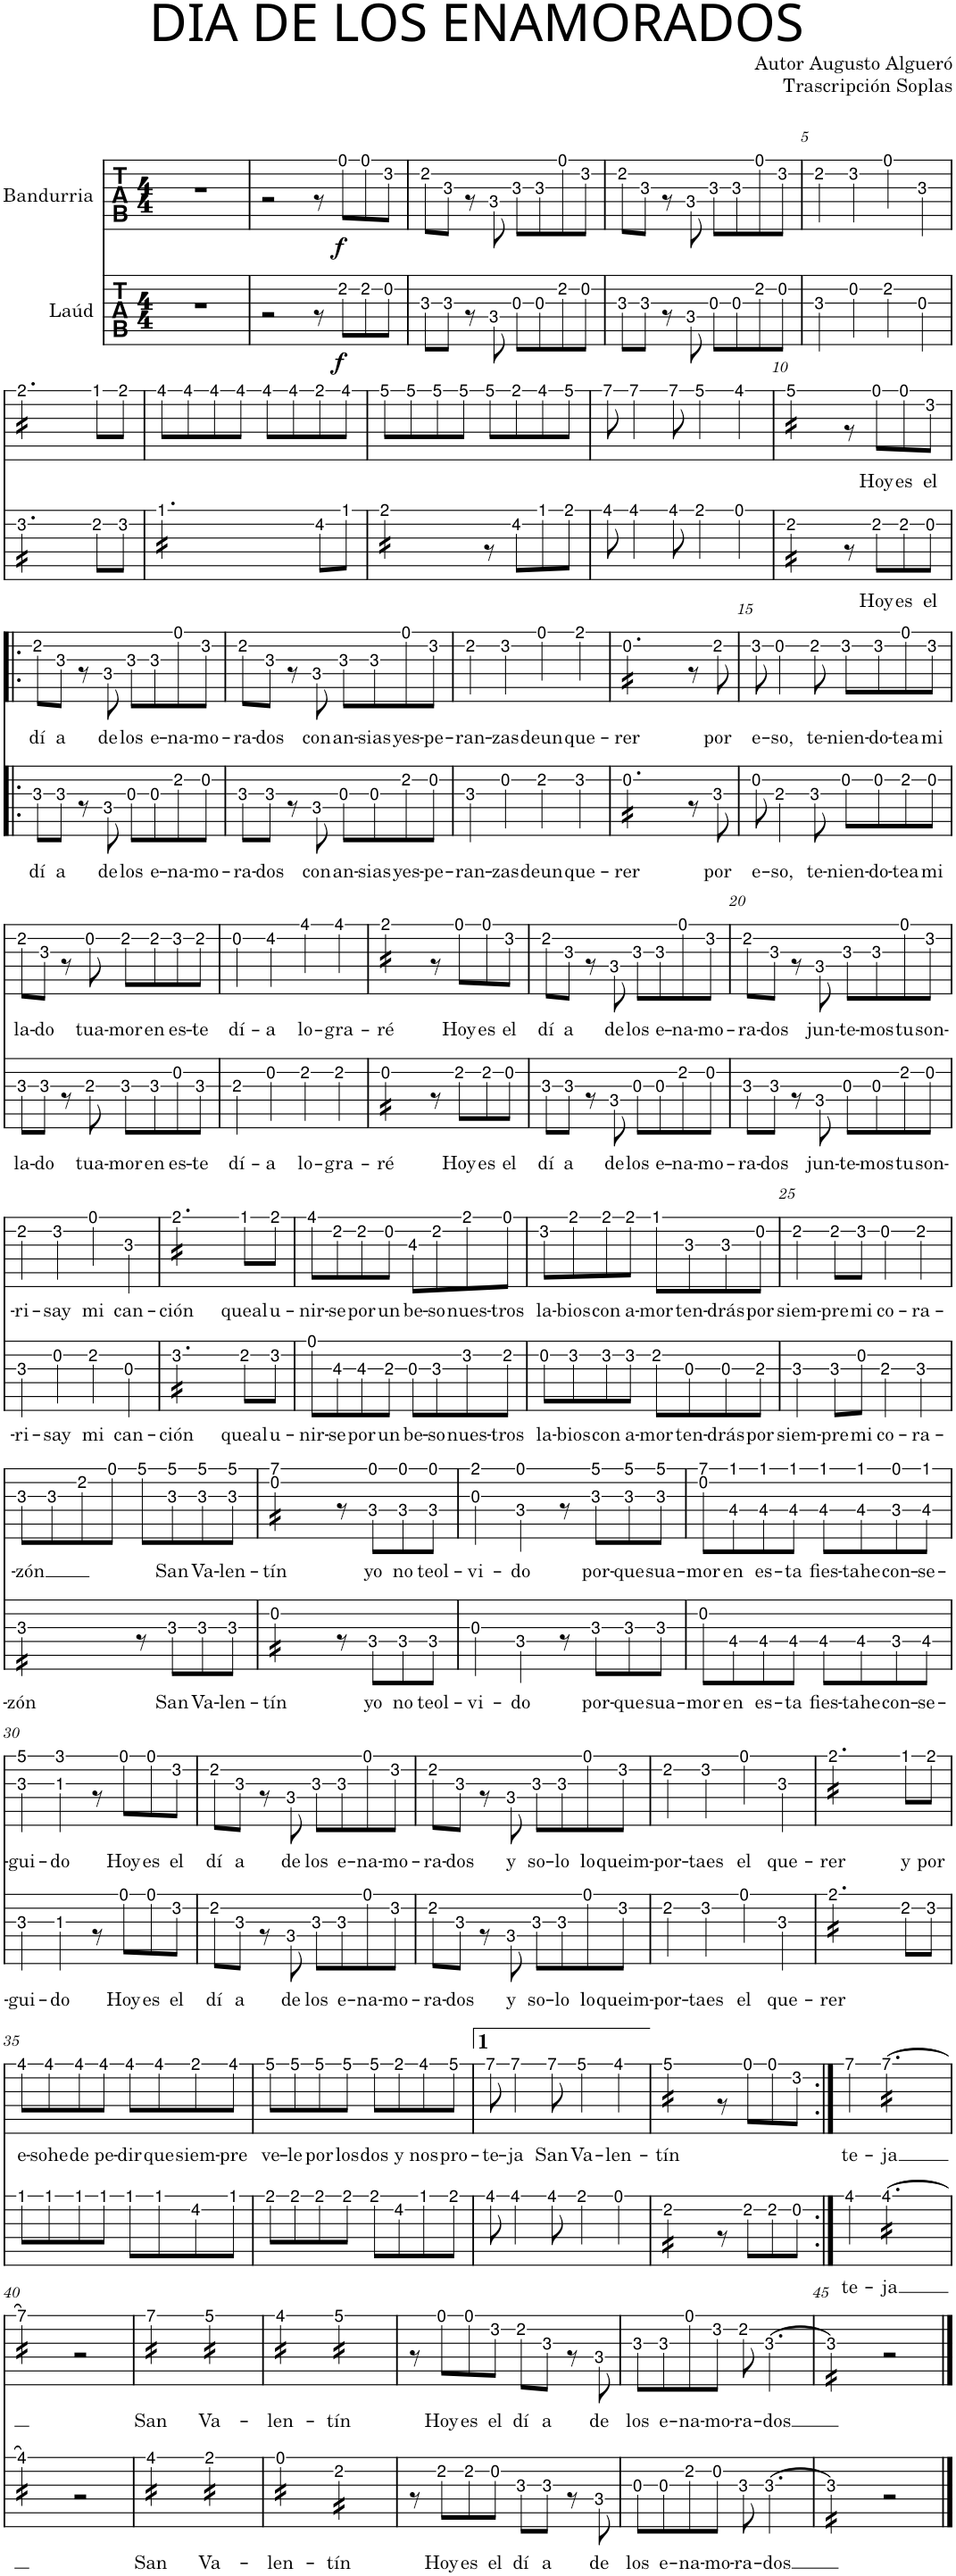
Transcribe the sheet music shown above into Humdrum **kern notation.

**kern	**text	**dynam	**kern	**text	**dynam
*part2	*part2	*part2	*part1	*part1	*part1
*staff2	*staff2	*staff2	*staff1	*staff1	*staff1
*I"Laúd	*	*	*I"Bandurria	*	*
*stria6	*	*	*stria6	*	*
*	*	*	*	*	*
*k[f#c#]	*	*	*k[f#c#]	*	*
*M4/4	*	*	*M4/4	*	*
=1	=1	=1	=1	=1	=1
1r	.	.	1r	.	.
=2	=2	=2	=2	=2	=2
2r	.	.	2r	.	.
8r	.	.	8r	.	.
!	!	!LO:DY:b	!	!	!LO:DY:b
8f#\L	.	f	8a\L	.	f
8f#\	.	.	8a\	.	.
8e\J	.	.	8g\J	.	.
=3	=3	=3	=3	=3	=3
8d\L	.	.	8f#\L	.	.
8d\J	.	.	8d\J	.	.
8r	.	.	8r	.	.
8A\	.	.	8A\	.	.
8B\L	.	.	8d\L	.	.
8B\	.	.	8d\	.	.
8f#\	.	.	8a\	.	.
8e\J	.	.	8g\J	.	.
=4	=4	=4	=4	=4	=4
8d\L	.	.	8f#\L	.	.
8d\J	.	.	8d\J	.	.
8r	.	.	8r	.	.
8A\	.	.	8A\	.	.
8B\L	.	.	8d\L	.	.
8B\	.	.	8d\	.	.
8f#\	.	.	8a\	.	.
8e\J	.	.	8g\J	.	.
=5	=5	=5	=5	=5	=5
4d\	.	.	4f#\	.	.
4e\	.	.	4g\	.	.
4f#\	.	.	4a\	.	.
4B\	.	.	4d\	.	.
!!LO:LB:g=z
=6	=6	=6	=6	=6	=6
2.g\	.	.	2.b\	.	.
8f#\L	.	.	8a#X\L	.	.
8g\J	.	.	8b\J	.	.
=7	=7	=7	=7	=7	=7
2.a#X\	.	.	8cc#\L	.	.
.	.	.	8cc#\	.	.
.	.	.	8cc#\	.	.
.	.	.	8cc#\J	.	.
.	.	.	8cc#\L	.	.
.	.	.	8cc#\	.	.
8g#X\L	.	.	8b\	.	.
8a#\J	.	.	8cc#\J	.	.
=8	=8	=8	=8	=8	=8
2b\	.	.	8dd\L	.	.
.	.	.	8dd\	.	.
.	.	.	8dd\	.	.
.	.	.	8dd\J	.	.
8r	.	.	8dd\L	.	.
8g#X\L	.	.	8b\	.	.
8a#X\	.	.	8cc#\	.	.
8b\J	.	.	8dd\J	.	.
=9	=9	=9	=9	=9	=9
8cc#\	.	.	8ee\	.	.
4cc#\	.	.	4ee\	.	.
8cc#\	.	.	8ee\	.	.
4b\	.	.	4dd\	.	.
4a\	.	.	4cc#\	.	.
=10	=10	=10	=10	=10	=10
2f#\	.	.	2dd\	.	.
8r	.	.	8r	.	.
!	!LO:LY:b	!	!	!LO:LY:b	!
8f#\L	Hoy	.	8a\L	Hoy	.
!	!LO:LY:b	!	!	!LO:LY:b	!
8f#\	es	.	8a\	es	.
!	!LO:LY:b	!	!	!LO:LY:b	!
8e\J	el	.	8g\J	el	.
!!LO:LB:g=z
=11!|:	=11!|:	=11!|:	=11!|:	=11!|:	=11!|:
!	!LO:LY:b	!	!	!LO:LY:b	!
8d\L	dí	.	8f#\L	dí	.
!	!LO:LY:b	!	!	!LO:LY:b	!
8d\J	a	.	8d\J	a	.
8r	.	.	8r	.	.
!	!LO:LY:b	!	!	!LO:LY:b	!
8A\	de	.	8A\	de	.
!	!LO:LY:b	!	!	!LO:LY:b	!
8B\L	los	.	8d\L	los	.
!	!LO:LY:b	!	!	!LO:LY:b	!
8B\	e-	.	8d\	e-	.
!	!LO:LY:b	!	!	!LO:LY:b	!
8f#\	-na-	.	8a\	-na-	.
!	!LO:LY:b	!	!	!LO:LY:b	!
8e\J	-mo-	.	8g\J	-mo-	.
=12	=12	=12	=12	=12	=12
!	!LO:LY:b	!	!	!LO:LY:b	!
8d\L	-ra-	.	8f#\L	-ra-	.
!	!LO:LY:b	!	!	!LO:LY:b	!
8d\J	-dos	.	8d\J	-dos	.
8r	.	.	8r	.	.
!	!LO:LY:b	!	!	!LO:LY:b	!
8A\	con	.	8A\	con	.
!	!LO:LY:b	!	!	!LO:LY:b	!
8B\L	an-	.	8d\L	an-	.
!	!LO:LY:b	!	!	!LO:LY:b	!
8B\	-sias	.	8d\	-sias	.
!	!LO:LY:b	!	!	!LO:LY:b	!
8f#\	yes-	.	8a\	yes-	.
!	!LO:LY:b	!	!	!LO:LY:b	!
8e\J	-pe-	.	8g\J	-pe-	.
=13	=13	=13	=13	=13	=13
!	!LO:LY:b	!	!	!LO:LY:b	!
4d\	-ran-	.	4f#\	-ran-	.
!	!LO:LY:b	!	!	!LO:LY:b	!
4e\	-zas	.	4g\	-zas	.
!	!LO:LY:b	!	!	!LO:LY:b	!
4f#\	deun	.	4a\	deun	.
!	!LO:LY:b	!	!	!LO:LY:b	!
4g\	que-	.	4b\	que-	.
=14	=14	=14	=14	=14	=14
!	!LO:LY:b	!	!	!LO:LY:b	!
2.e\	-rer	.	2.e\	-rer	.
8r	.	.	8r	.	.
!	!LO:LY:b	!	!	!LO:LY:b	!
8d\	por	.	8f#\	por	.
=15	=15	=15	=15	=15	=15
!	!LO:LY:b	!	!	!LO:LY:b	!
8e\	e-	.	8g\	e-	.
!	!LO:LY:b	!	!	!LO:LY:b	!
4c#\	-so,	.	4e\	-so,	.
!	!LO:LY:b	!	!	!LO:LY:b	!
8d\	te-	.	8f#\	te-	.
!	!LO:LY:b	!	!	!LO:LY:b	!
8e\L	-nien-	.	8g\L	-nien-	.
!	!LO:LY:b	!	!	!LO:LY:b	!
8e\	-do-	.	8g\	-do-	.
!	!LO:LY:b	!	!	!LO:LY:b	!
8f#\	-tea	.	8a\	-tea	.
!	!LO:LY:b	!	!	!LO:LY:b	!
8e\J	mi	.	8g\J	mi	.
!!LO:LB:g=z
=16	=16	=16	=16	=16	=16
!	!LO:LY:b	!	!	!LO:LY:b	!
8d\L	la-	.	8f#\L	la-	.
!	!LO:LY:b	!	!	!LO:LY:b	!
8d\J	-do	.	8d\J	-do	.
8r	.	.	8r	.	.
!	!LO:LY:b	!	!	!LO:LY:b	!
8c#\	tua-	.	8e\	tua-	.
!	!LO:LY:b	!	!	!LO:LY:b	!
8d\L	-mor	.	8f#\L	-mor	.
!	!LO:LY:b	!	!	!LO:LY:b	!
8d\	en	.	8f#\	en	.
!	!LO:LY:b	!	!	!LO:LY:b	!
8e\	es-	.	8g\	es-	.
!	!LO:LY:b	!	!	!LO:LY:b	!
8d\J	-te	.	8f#\J	-te	.
=17	=17	=17	=17	=17	=17
!	!LO:LY:b	!	!	!LO:LY:b	!
4c#\	dí-	.	4e\	dí-	.
!	!LO:LY:b	!	!	!LO:LY:b	!
4e\	-a	.	4g#X\	-a	.
!	!LO:LY:b	!	!	!LO:LY:b	!
4f#\	lo-	.	4cc#\	lo-	.
!	!LO:LY:b	!	!	!LO:LY:b	!
4f#\	-gra-	.	4cc#\	-gra-	.
=18	=18	=18	=18	=18	=18
!	!LO:LY:b	!	!	!LO:LY:b	!
2e\	-ré	.	2b\	-ré	.
8r	.	.	8r	.	.
!	!LO:LY:b	!	!	!LO:LY:b	!
8f#\L	Hoy	.	8a\L	Hoy	.
!	!LO:LY:b	!	!	!LO:LY:b	!
8f#\	es	.	8a\	es	.
!	!LO:LY:b	!	!	!LO:LY:b	!
8e\J	el	.	8g\J	el	.
=19	=19	=19	=19	=19	=19
!	!LO:LY:b	!	!	!LO:LY:b	!
8d\L	dí	.	8f#\L	dí	.
!	!LO:LY:b	!	!	!LO:LY:b	!
8d\J	a	.	8d\J	a	.
8r	.	.	8r	.	.
!	!LO:LY:b	!	!	!LO:LY:b	!
8A\	de	.	8A\	de	.
!	!LO:LY:b	!	!	!LO:LY:b	!
8B\L	los	.	8d\L	los	.
!	!LO:LY:b	!	!	!LO:LY:b	!
8B\	e-	.	8d\	e-	.
!	!LO:LY:b	!	!	!LO:LY:b	!
8f#\	-na-	.	8a\	-na-	.
!	!LO:LY:b	!	!	!LO:LY:b	!
8e\J	-mo-	.	8g\J	-mo-	.
=20	=20	=20	=20	=20	=20
!	!LO:LY:b	!	!	!LO:LY:b	!
8d\L	-ra-	.	8f#\L	-ra-	.
!	!LO:LY:b	!	!	!LO:LY:b	!
8d\J	-dos	.	8d\J	-dos	.
8r	.	.	8r	.	.
!	!LO:LY:b	!	!	!LO:LY:b	!
8A\	jun-	.	8A\	jun-	.
!	!LO:LY:b	!	!	!LO:LY:b	!
8B\L	-te-	.	8d\L	-te-	.
!	!LO:LY:b	!	!	!LO:LY:b	!
8B\	-mos	.	8d\	-mos	.
!	!LO:LY:b	!	!	!LO:LY:b	!
8f#\	tu	.	8a\	tu	.
!	!LO:LY:b	!	!	!LO:LY:b	!
8e\J	son-	.	8g\J	son-	.
!!LO:LB:g=z
=21	=21	=21	=21	=21	=21
!	!LO:LY:b	!	!	!LO:LY:b	!
4d\	-ri-	.	4f#\	-ri-	.
!	!LO:LY:b	!	!	!LO:LY:b	!
4e\	-say	.	4g\	-say	.
!	!LO:LY:b	!	!	!LO:LY:b	!
4f#\	mi	.	4a\	mi	.
!	!LO:LY:b	!	!	!LO:LY:b	!
4B\	can-	.	4d\	can-	.
=22	=22	=22	=22	=22	=22
!	!LO:LY:b	!	!	!LO:LY:b	!
2.g\	-ción	.	2.b\	-ción	.
!	!LO:LY:b	!	!	!LO:LY:b	!
8f#\L	queal	.	8a#X\L	queal	.
!	!LO:LY:b	!	!	!LO:LY:b	!
8g\J	u-	.	8b\J	u-	.
=23	=23	=23	=23	=23	=23
!	!LO:LY:b	!	!	!LO:LY:b	!
8a\L	-nir-	.	8cc#\L	-nir-	.
!	!LO:LY:b	!	!	!LO:LY:b	!
8d#X\	-se	.	8f#\	-se	.
!	!LO:LY:b	!	!	!LO:LY:b	!
8d#\	por	.	8f#\	por	.
!	!LO:LY:b	!	!	!LO:LY:b	!
8c#\J	un	.	8e\J	un	.
!	!LO:LY:b	!	!	!LO:LY:b	!
8B\L	be-	.	8d#X\L	be-	.
!	!LO:LY:b	!	!	!LO:LY:b	!
8dn\	-so	.	8f#\	-so	.
!	!LO:LY:b	!	!	!LO:LY:b	!
8g\	nues-	.	8b\	nues-	.
!	!LO:LY:b	!	!	!LO:LY:b	!
8f#\J	-tros	.	8a\J	-tros	.
=24	=24	=24	=24	=24	=24
!	!LO:LY:b	!	!	!LO:LY:b	!
8e\L	la-	.	8g\L	la-	.
!	!LO:LY:b	!	!	!LO:LY:b	!
8g\	-bios	.	8b\	-bios	.
!	!LO:LY:b	!	!	!LO:LY:b	!
8g\	con	.	8b\	con	.
!	!LO:LY:b	!	!	!LO:LY:b	!
8g\J	a-	.	8b\J	a-	.
!	!LO:LY:b	!	!	!LO:LY:b	!
8f#\L	-mor	.	8a#X\L	-mor	.
!	!LO:LY:b	!	!	!LO:LY:b	!
8B\	ten-	.	8d\	ten-	.
!	!LO:LY:b	!	!	!LO:LY:b	!
8B\	-drás	.	8d\	-drás	.
!	!LO:LY:b	!	!	!LO:LY:b	!
8c#\J	por	.	8e\J	por	.
=25	=25	=25	=25	=25	=25
!	!LO:LY:b	!	!	!LO:LY:b	!
4d\	siem-	.	4f#\	siem-	.
!	!LO:LY:b	!	!	!LO:LY:b	!
8d\L	-pre	.	8f#\L	-pre	.
!	!LO:LY:b	!	!	!LO:LY:b	!
8e\J	mi	.	8g\J	mi	.
!	!LO:LY:b	!	!	!LO:LY:b	!
4c#\	co-	.	4e\	co-	.
!	!LO:LY:b	!	!	!LO:LY:b	!
4d\	-ra-	.	4f#\	-ra-	.
!!LO:LB:g=z
=26	=26	=26	=26	=26	=26
!	!LO:LY:b	!	!	!LO:LY:b	!
2d\	-zón	.	8d\L	-zón	.
.	.	.	8d\	.	.
.	.	.	8f#\	.	.
.	.	.	8a\J	.	.
8r	.	.	8dd\L	.	.
!	!LO:LY:b	!	!	!LO:LY:b	!
8d\L	San	.	8d\ 8dd\	San	.
!	!LO:LY:b	!	!	!LO:LY:b	!
8d\	Va-	.	8d\ 8dd\	Va-	.
!	!LO:LY:b	!	!	!LO:LY:b	!
8d\J	-len-	.	8d\ 8dd\J	-len-	.
=27	=27	=27	=27	=27	=27
!	!LO:LY:b	!	!	!LO:LY:b	!
2e\	-tín	.	2e\ 2ee\	-tín	.
8r	.	.	8r	.	.
!	!LO:LY:b	!	!	!LO:LY:b	!
8A\L	yo	.	8A\ 8a\L	yo	.
!	!LO:LY:b	!	!	!LO:LY:b	!
8A\	no	.	8A\ 8a\	no	.
!	!LO:LY:b	!	!	!LO:LY:b	!
8A\J	teol-	.	8A\ 8a\J	teol-	.
=28	=28	=28	=28	=28	=28
!	!LO:LY:b	!	!	!LO:LY:b	!
4B\	-vi-	.	4B\ 4b\	-vi-	.
!	!LO:LY:b	!	!	!LO:LY:b	!
4A\	-do	.	4A\ 4a\	-do	.
8r	.	.	8r	.	.
!	!LO:LY:b	!	!	!LO:LY:b	!
8d\L	por-	.	8d\ 8dd\L	por-	.
!	!LO:LY:b	!	!	!LO:LY:b	!
8d\	-que	.	8d\ 8dd\	-que	.
!	!LO:LY:b	!	!	!LO:LY:b	!
8d\J	sua-	.	8d\ 8dd\J	sua-	.
=29	=29	=29	=29	=29	=29
!	!LO:LY:b	!	!	!LO:LY:b	!
8e\L	-mor	.	8e\ 8ee\L	-mor	.
!	!LO:LY:b	!	!	!LO:LY:b	!
8A#X\	en	.	8A#X\ 8a#X\	en	.
!	!LO:LY:b	!	!	!LO:LY:b	!
8A#\	es-	.	8A#\ 8a#\	es-	.
!	!LO:LY:b	!	!	!LO:LY:b	!
8A#\J	-ta	.	8A#\ 8a#\J	-ta	.
!	!LO:LY:b	!	!	!LO:LY:b	!
8A#\L	fies-	.	8A#\ 8a#\L	fies-	.
!	!LO:LY:b	!	!	!LO:LY:b	!
8A#\	-tahe	.	8A#\ 8a#\	-tahe	.
!	!LO:LY:b	!	!	!LO:LY:b	!
8An\	con-	.	8An\ 8an\	con-	.
!	!LO:LY:b	!	!	!LO:LY:b	!
8A#X\J	-se-	.	8A#X\ 8a#X\J	-se-	.
!!LO:LB:g=z
=30	=30	=30	=30	=30	=30
!	!LO:LY:b	!	!	!LO:LY:b	!
4d\	-gui-	.	4d\ 4dd\	-gui-	.
!	!LO:LY:b	!	!	!LO:LY:b	!
4B#X\	-do	.	4B#X\ 4b#X\	-do	.
8r	.	.	8r	.	.
!	!LO:LY:b	!	!	!LO:LY:b	!
8a\L	Hoy	.	8a\L	Hoy	.
!	!LO:LY:b	!	!	!LO:LY:b	!
8a\	es	.	8a\	es	.
!	!LO:LY:b	!	!	!LO:LY:b	!
8g\J	el	.	8g\J	el	.
=31	=31	=31	=31	=31	=31
!	!LO:LY:b	!	!	!LO:LY:b	!
8f#\L	dí	.	8f#\L	dí	.
!	!LO:LY:b	!	!	!LO:LY:b	!
8d\J	a	.	8d\J	a	.
8r	.	.	8r	.	.
!	!LO:LY:b	!	!	!LO:LY:b	!
8A\	de	.	8A\	de	.
!	!LO:LY:b	!	!	!LO:LY:b	!
8d\L	los	.	8d\L	los	.
!	!LO:LY:b	!	!	!LO:LY:b	!
8d\	e-	.	8d\	e-	.
!	!LO:LY:b	!	!	!LO:LY:b	!
8a\	-na-	.	8a\	-na-	.
!	!LO:LY:b	!	!	!LO:LY:b	!
8g\J	-mo-	.	8g\J	-mo-	.
=32	=32	=32	=32	=32	=32
!	!LO:LY:b	!	!	!LO:LY:b	!
8f#\L	-ra-	.	8f#\L	-ra-	.
!	!LO:LY:b	!	!	!LO:LY:b	!
8d\J	-dos	.	8d\J	-dos	.
8r	.	.	8r	.	.
!	!LO:LY:b	!	!	!LO:LY:b	!
8A\	y	.	8A\	y	.
!	!LO:LY:b	!	!	!LO:LY:b	!
8d\L	so-	.	8d\L	so-	.
!	!LO:LY:b	!	!	!LO:LY:b	!
8d\	-lo	.	8d\	-lo	.
!	!LO:LY:b	!	!	!LO:LY:b	!
8a\	lo	.	8a\	lo	.
!	!LO:LY:b	!	!	!LO:LY:b	!
8g\J	queim-	.	8g\J	queim-	.
=33	=33	=33	=33	=33	=33
!	!LO:LY:b	!	!	!LO:LY:b	!
4f#\	-por-	.	4f#\	-por-	.
!	!LO:LY:b	!	!	!LO:LY:b	!
4g\	-taes	.	4g\	-taes	.
!	!LO:LY:b	!	!	!LO:LY:b	!
4a\	el	.	4a\	el	.
!	!LO:LY:b	!	!	!LO:LY:b	!
4d\	que-	.	4d\	que-	.
=34	=34	=34	=34	=34	=34
!	!LO:LY:b	!	!	!LO:LY:b	!
2.b\	-rer	.	2.b\	-rer	.
!	!	!	!	!LO:LY:b	!
8f#\L	.	.	8a#X\L	y	.
!	!	!	!	!LO:LY:b	!
8g\J	.	.	8b\J	por	.
!!LO:LB:g=z
=35	=35	=35	=35	=35	=35
!	!	!	!	!LO:LY:b	!
8a#X\L	.	.	8cc#\L	e-	.
!	!	!	!	!LO:LY:b	!
8a#\	.	.	8cc#\	-sohe	.
!	!	!	!	!LO:LY:b	!
8a#\	.	.	8cc#\	de	.
!	!	!	!	!LO:LY:b	!
8a#\J	.	.	8cc#\J	pe-	.
!	!	!	!	!LO:LY:b	!
8a#\L	.	.	8cc#\L	-dir	.
!	!	!	!	!LO:LY:b	!
8a#\	.	.	8cc#\	que	.
!	!	!	!	!LO:LY:b	!
8g#X\	.	.	8b\	siem-	.
!	!	!	!	!LO:LY:b	!
8a#\J	.	.	8cc#\J	-pre	.
=36	=36	=36	=36	=36	=36
!	!	!	!	!LO:LY:b	!
8b\L	.	.	8dd\L	ve-	.
!	!	!	!	!LO:LY:b	!
8b\	.	.	8dd\	-le	.
!	!	!	!	!LO:LY:b	!
8b\	.	.	8dd\	por	.
!	!	!	!	!LO:LY:b	!
8b\J	.	.	8dd\J	los	.
!	!	!	!	!LO:LY:b	!
8b\L	.	.	8dd\L	dos	.
!	!	!	!	!LO:LY:b	!
8g#X\	.	.	8b\	y	.
!	!	!	!	!LO:LY:b	!
8a#X\	.	.	8cc#\	nos	.
!	!	!	!	!LO:LY:b	!
8b\J	.	.	8dd\J	pro-	.
=37	=37	=37	=37	=37	=37
!	!	!	!	!LO:LY:b	!
8cc#\	.	.	8ee\	-te-	.
!	!	!	!	!LO:LY:b	!
4cc#\	.	.	4ee\	-ja	.
!	!	!	!	!LO:LY:b	!
8cc#\	.	.	8ee\	San	.
!	!	!	!	!LO:LY:b	!
4b\	.	.	4dd\	Va-	.
!	!	!	!	!LO:LY:b	!
4a\	.	.	4cc#\	-len-	.
=38	=38	=38	=38	=38	=38
!	!	!	!	!LO:LY:b	!
2f#\	.	.	2dd\	-tín	.
8r	.	.	8r	.	.
8f#\L	.	.	8a\L	.	.
8f#\	.	.	8a\	.	.
8e\J	.	.	8g\J	.	.
=39:|!	=39:|!	=39:|!	=39:|!	=39:|!	=39:|!
!	!LO:LY:b	!	!	!LO:LY:b	!
4cc#\	-te-	.	4ee\	-te-	.
!	!LO:LY:b	!	!	!LO:LY:b	!
[2.cc#\	-ja	.	[2.ee\	-ja	.
!!LO:LB:g=z
=40	=40	=40	=40	=40	=40
2cc#\]	.	.	2ee\]	.	.
2r	.	.	2r	.	.
=41	=41	=41	=41	=41	=41
!	!LO:LY:b	!	!	!LO:LY:b	!
2cc#\	San	.	2ee\	San	.
!	!LO:LY:b	!	!	!LO:LY:b	!
2b\	Va-	.	2dd\	Va-	.
=42	=42	=42	=42	=42	=42
!	!LO:LY:b	!	!	!LO:LY:b	!
2a\	-len-	.	2cc#\	-len-	.
!	!LO:LY:b	!	!	!LO:LY:b	!
2f#\	-tín	.	2dd\	-tín	.
=43	=43	=43	=43	=43	=43
8r	.	.	8r	.	.
!	!LO:LY:b	!	!	!LO:LY:b	!
8f#\L	Hoy	.	8a\L	Hoy	.
!	!LO:LY:b	!	!	!LO:LY:b	!
8f#\	es	.	8a\	es	.
!	!LO:LY:b	!	!	!LO:LY:b	!
8e\J	el	.	8g\J	el	.
!	!LO:LY:b	!	!	!LO:LY:b	!
8d\L	dí	.	8f#\L	dí	.
!	!LO:LY:b	!	!	!LO:LY:b	!
8d\J	a	.	8d\J	a	.
8r	.	.	8r	.	.
!	!LO:LY:b	!	!	!LO:LY:b	!
8A\	de	.	8A\	de	.
=44	=44	=44	=44	=44	=44
!	!LO:LY:b	!	!	!LO:LY:b	!
8B\L	los	.	8d\L	los	.
!	!LO:LY:b	!	!	!LO:LY:b	!
8B\	e-	.	8d\	e-	.
!	!LO:LY:b	!	!	!LO:LY:b	!
8f#\	-na-	.	8a\	-na-	.
!	!LO:LY:b	!	!	!LO:LY:b	!
8e\J	-mo-	.	8g\J	-mo-	.
!	!LO:LY:b	!	!	!LO:LY:b	!
8d\	-ra-	.	8f#\	-ra-	.
!	!LO:LY:b	!	!	!LO:LY:b	!
[4.d\	-dos	.	[4.d\	-dos	.
=45	=45	=45	=45	=45	=45
2d\]	.	.	2d\]	.	.
2r	.	.	2r	.	.
==	==	==	==	==	==
*-	*-	*-	*-	*-	*-
